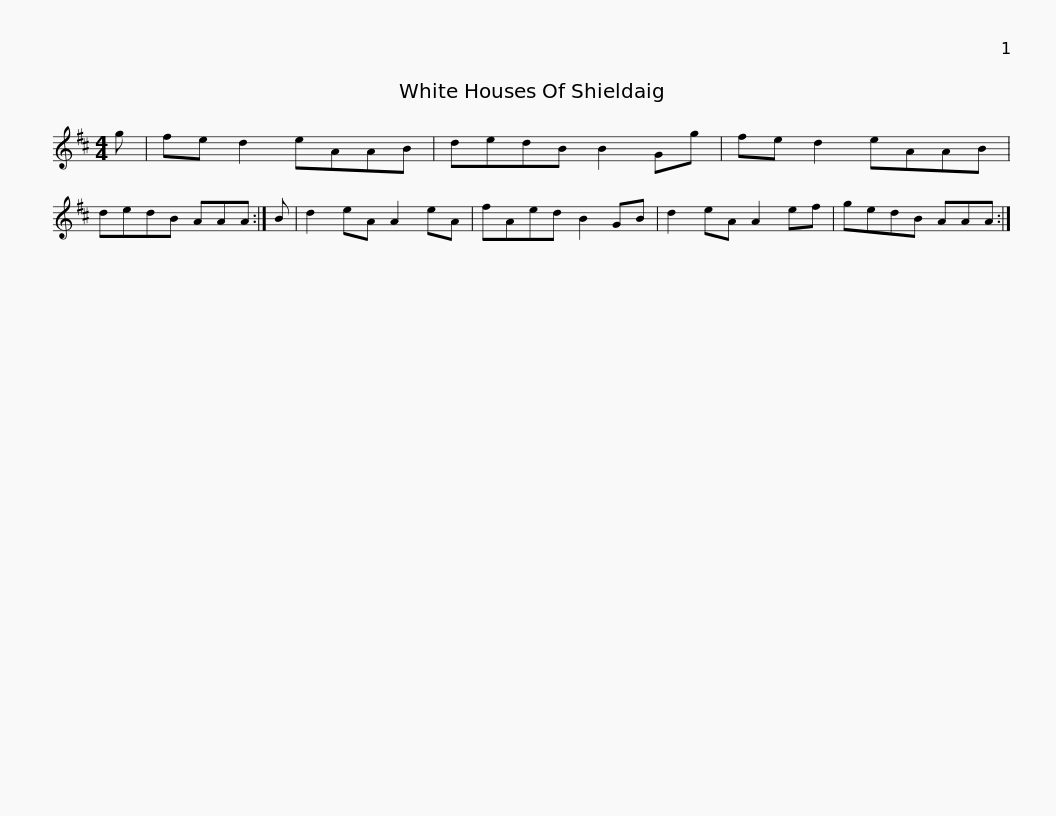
X:1
L:1/8
M:4/4
I:linebreak $
K:D
V:1 treble
V:1
 g | fe d2 eAAB | dedB B2 Gg | fe d2 eAAB | dedB AAA :| %5
 B | d2 eA A2 eA |$ fAed B2 GB | d2 eA A2 ef | gedB AAA :| %10
